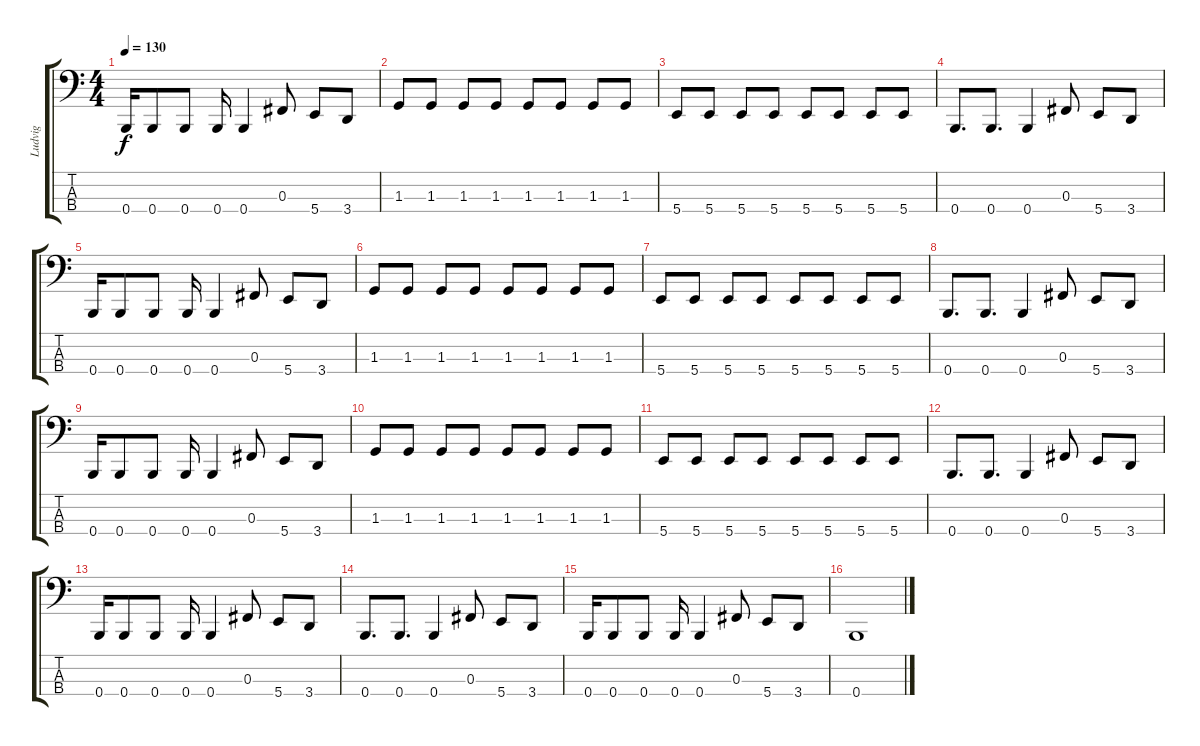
\track ("Ludvig" "Ludvig") {instrument electricbassfinger}
\staff {score tabs}
\tuning (E2 B1 Gb1 B0) {hide}
\ts (4 4)
\tempo 130
\clef f4
\ks c
0.4.16{dy f} 0.4.8 0.4.8 0.4.16 0.4.4 0.3.8 5.4.8 3.4.8 |
1.3.8 1.3.8 1.3.8 1.3.8 1.3.8 1.3.8 1.3.8 1.3.8 |
5.4.8 5.4.8 5.4.8 5.4.8 5.4.8 5.4.8 5.4.8 5.4.8 |
0.4.8{d} 0.4.8{d} 0.4.4 0.3.8 5.4.8 3.4.8 |
0.4.16 0.4.8 0.4.8 0.4.16 0.4.4 0.3.8 5.4.8 3.4.8 |
1.3.8 1.3.8 1.3.8 1.3.8 1.3.8 1.3.8 1.3.8 1.3.8 |
5.4.8 5.4.8 5.4.8 5.4.8 5.4.8 5.4.8 5.4.8 5.4.8 |
0.4.8{d} 0.4.8{d} 0.4.4 0.3.8 5.4.8 3.4.8 |
0.4.16 0.4.8 0.4.8 0.4.16 0.4.4 0.3.8 5.4.8 3.4.8 |
1.3.8 1.3.8 1.3.8 1.3.8 1.3.8 1.3.8 1.3.8 1.3.8 |
5.4.8 5.4.8 5.4.8 5.4.8 5.4.8 5.4.8 5.4.8 5.4.8 |
0.4.8{d} 0.4.8{d} 0.4.4 0.3.8 5.4.8 3.4.8 |
0.4.16 0.4.8 0.4.8 0.4.16 0.4.4 0.3.8 5.4.8 3.4.8 |
0.4.8{d} 0.4.8{d} 0.4.4 0.3.8 5.4.8 3.4.8 |
0.4.16 0.4.8 0.4.8 0.4.16 0.4.4 0.3.8 5.4.8 3.4.8 |
0.4.1
